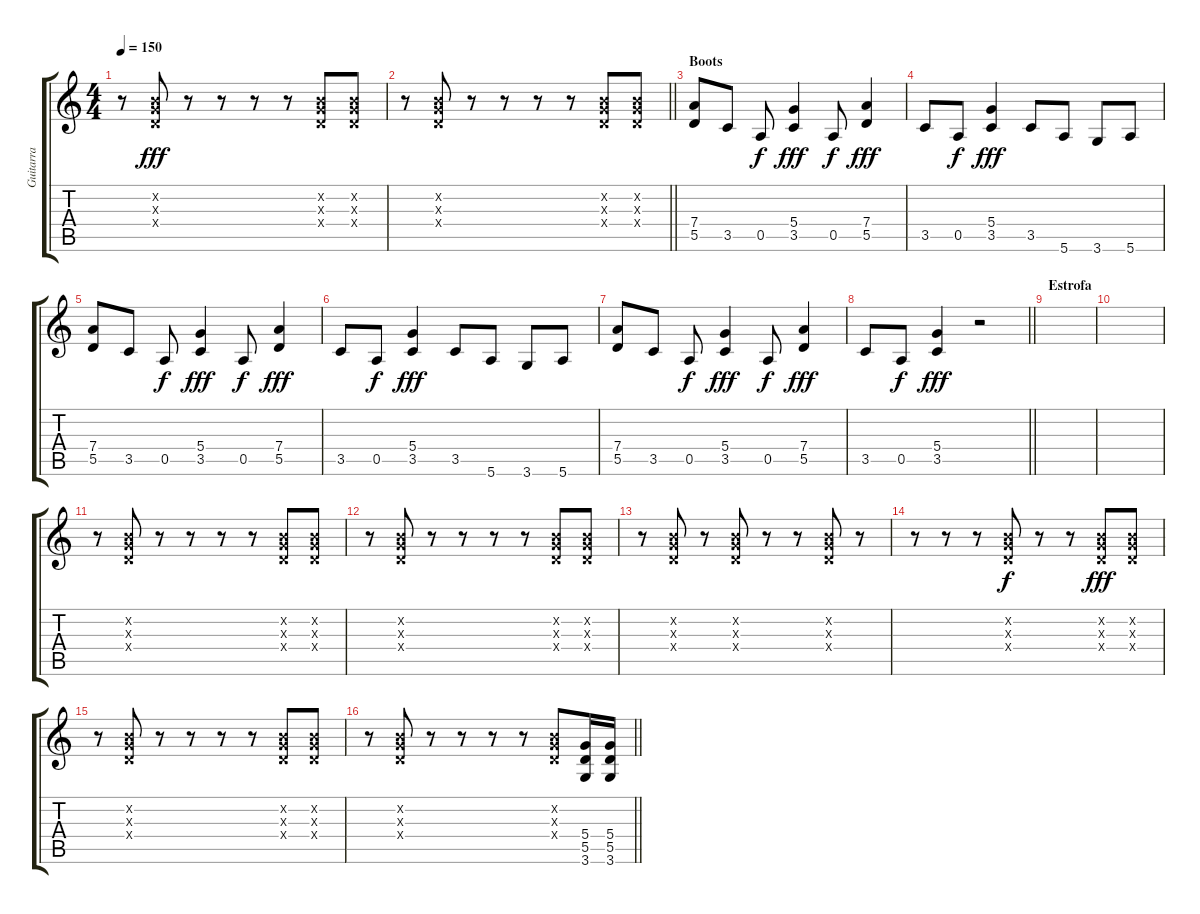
\track ("Guitarra" "Guitarra") {instrument overdrivenguitar}
\staff {score tabs}
\tuning (E4 B3 G3 D3 A2 E2) {hide}
\ts (4 4)
\tempo 150
\clef g2
\ks c
r.8{dy fff} (0.2{x} 0.3{x} 0.4{x}).8 r.8 r.8 r.8 r.8 (0.2{x} 0.3{x} 0.4{x}).8 (0.2{x} 0.3{x} 0.4{x}).8 |
\barLineRight lightlight
r.8 (0.2{x} 0.3{x} 0.4{x}).8 r.8 r.8 r.8 r.8 (0.2{x} 0.3{x} 0.4{x}).8 (0.2{x} 0.3{x} 0.4{x}).8 |
\section ("" "Boots")
(7.4 5.5).8 3.5.8 0.5.8{dy f} (5.4 3.5).4{dy fff} 0.5.8{dy f} (7.4 5.5).4{dy fff} |
3.5.8 0.5.8{dy f} (5.4 3.5).4{dy fff} 3.5.8 5.6.8 3.6.8 5.6.8 |
(7.4 5.5).8 3.5.8 0.5.8{dy f} (5.4 3.5).4{dy fff} 0.5.8{dy f} (7.4 5.5).4{dy fff} |
3.5.8 0.5.8{dy f} (5.4 3.5).4{dy fff} 3.5.8 5.6.8 3.6.8 5.6.8 |
(7.4 5.5).8 3.5.8 0.5.8{dy f} (5.4 3.5).4{dy fff} 0.5.8{dy f} (7.4 5.5).4{dy fff} |
\barLineRight lightlight
3.5.8 0.5.8{dy f} (5.4 3.5).4{dy fff} r.2 |
\section ("" "Estrofa")
|
|
r.8 (0.2{x} 0.3{x} 0.4{x}).8 r.8 r.8 r.8 r.8 (0.2{x} 0.3{x} 0.4{x}).8 (0.2{x} 0.3{x} 0.4{x}).8 |
r.8 (0.2{x} 0.3{x} 0.4{x}).8 r.8 r.8 r.8 r.8 (0.2{x} 0.3{x} 0.4{x}).8 (0.2{x} 0.3{x} 0.4{x}).8 |
r.8 (0.2{x} 0.3{x} 0.4{x}).8 r.8 (0.2{x} 0.3{x} 0.4{x}).8 r.8 r.8 (0.2{x} 0.3{x} 0.4{x}).8 r.8 |
r.8 r.8 r.8 (0.2{x} 0.3{x} 0.4{x}).8{dy f} r.8 r.8 (0.2{x} 0.3{x} 0.4{x}).8{dy fff} (0.2{x} 0.3{x} 0.4{x}).8 |
r.8 (0.2{x} 0.3{x} 0.4{x}).8 r.8 r.8 r.8 r.8 (0.2{x} 0.3{x} 0.4{x}).8 (0.2{x} 0.3{x} 0.4{x}).8 |
\barLineRight lightlight
r.8 (0.2{x} 0.3{x} 0.4{x}).8 r.8 r.8 r.8 r.8 (0.2{x} 0.3{x} 0.4{x}).8 (5.4 5.5 3.6).16 (5.4 5.5 3.6).16
